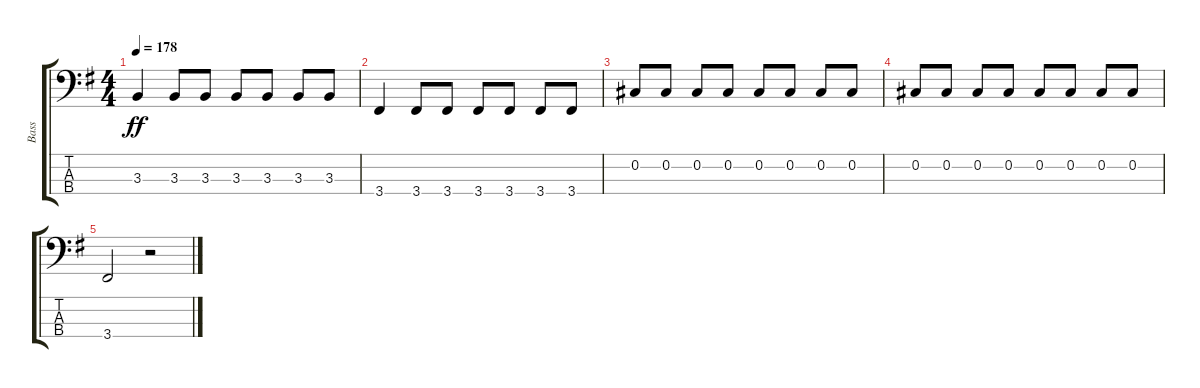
\track ("Bass" "Bass") {instrument electricbasspick}
\staff {score tabs}
\tuning (Gb2 Db2 Ab1 Eb1) {hide}
\ts (4 4)
\tempo 178
\clef f4
\ks g
3.3.4{dy ff} 3.3.8 3.3.8 3.3.8 3.3.8 3.3.8 3.3.8 |
3.4.4 3.4.8 3.4.8 3.4.8 3.4.8 3.4.8 3.4.8 |
0.2.8 0.2.8 0.2.8 0.2.8 0.2.8 0.2.8 0.2.8 0.2.8 |
0.2.8 0.2.8 0.2.8 0.2.8 0.2.8 0.2.8 0.2.8 0.2.8 |
3.4.2 r.2
